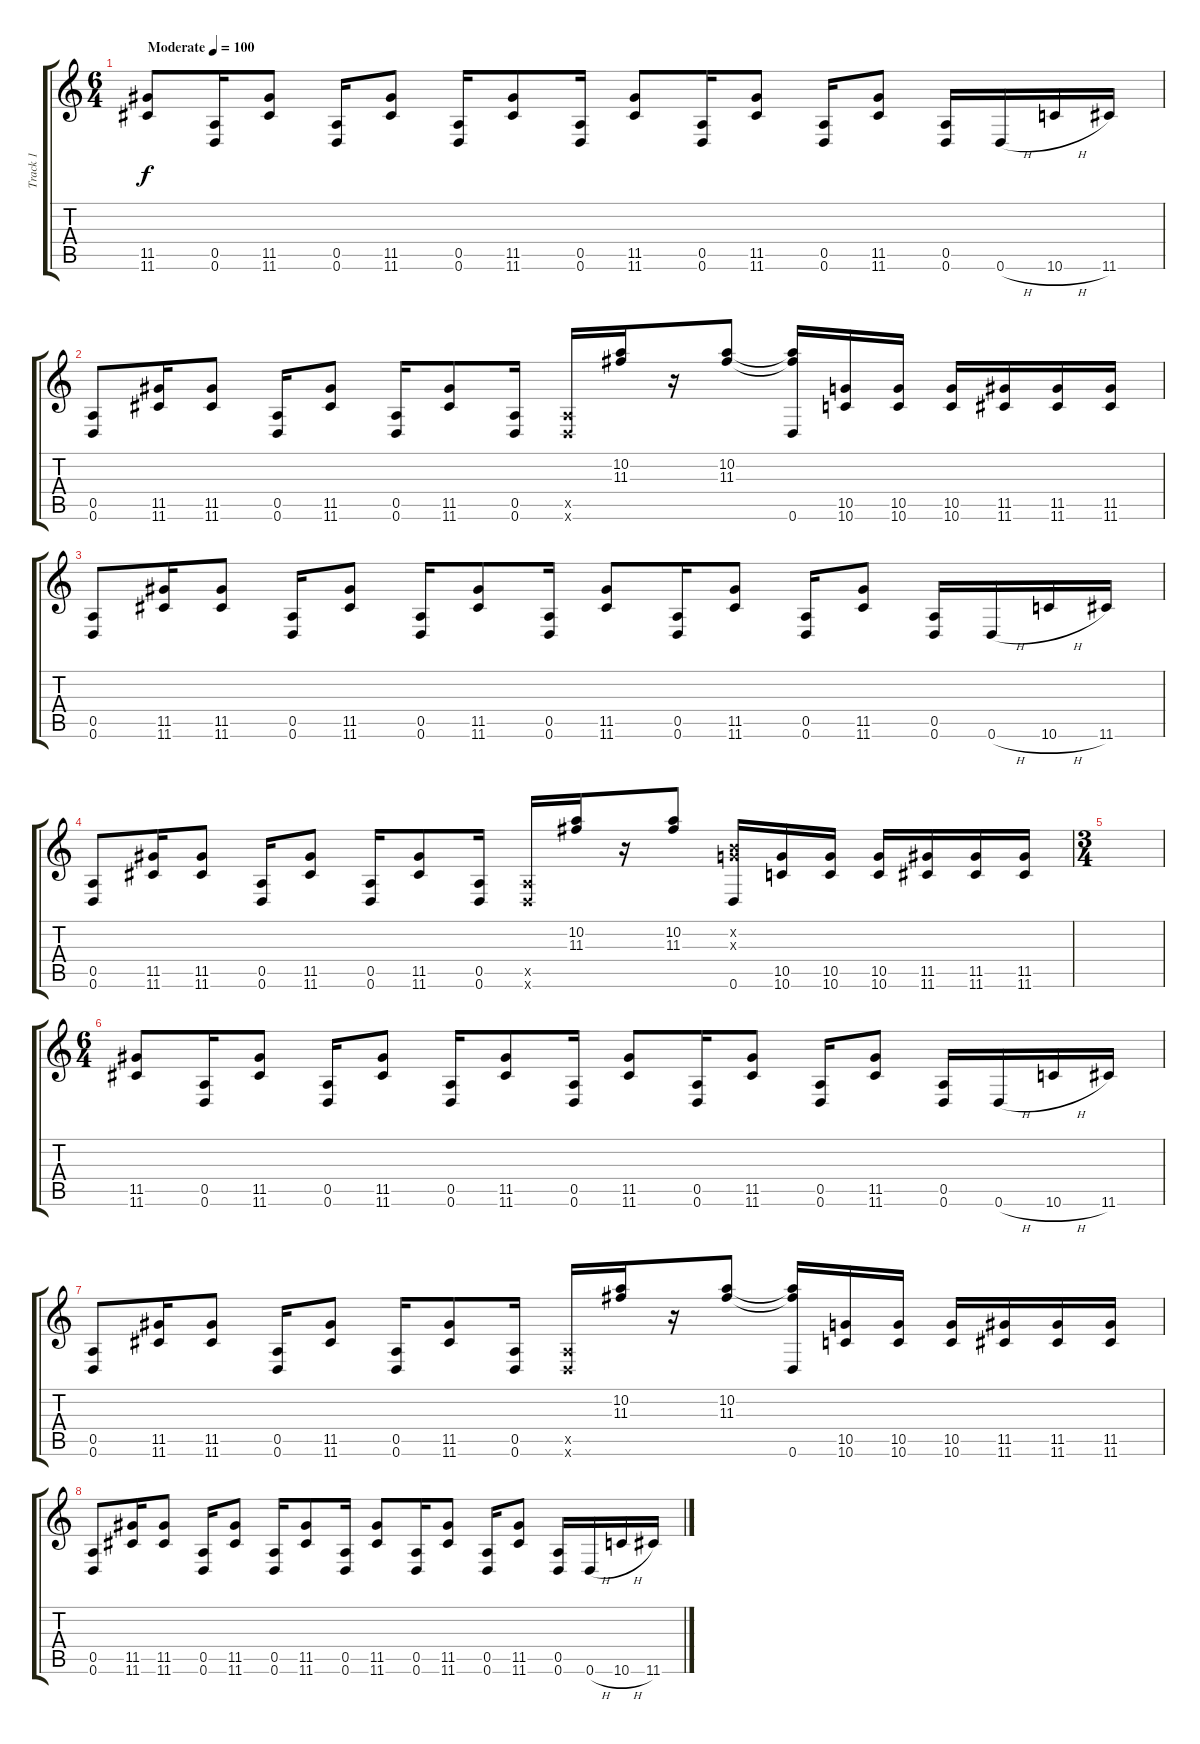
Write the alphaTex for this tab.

\track ("Track 1" "Track 1") {instrument distortionguitar}
\staff {score tabs}
\tuning (E4 B3 G3 D3 A2 D2) {hide}
\ts (6 4)
\tempo (100 "Moderate")
\clef g2
\ks c
(11.5 11.6).8{dy f instrument distortionguitar} (0.5 0.6).16 (11.5 11.6).8 (0.5 0.6).16 (11.5 11.6).8 (0.5 0.6).16 (11.5 11.6).8 (0.5 0.6).16 (11.5 11.6).8 (0.5 0.6).16 (11.5 11.6).8 (0.5 0.6).16 (11.5 11.6).8 (0.5 0.6).16 0.6{h}.16 10.6{h}.16 11.6.16 |
(0.5 0.6).8 (11.5 11.6).16 (11.5 11.6).8 (0.5 0.6).16 (11.5 11.6).8 (0.5 0.6).16 (11.5 11.6).8 (0.5 0.6).16 (0.5{x} 0.6{x}).16 (10.2 11.3).16 r.16 (10.2 11.3).8 (10.2{t} 11.3{t} 0.6).16 (10.5 10.6).16 (10.5 10.6).16 (10.5 10.6).16 (11.5 11.6).16 (11.5 11.6).16 (11.5 11.6).16 |
(0.5 0.6).8 (11.5 11.6).16 (11.5 11.6).8 (0.5 0.6).16 (11.5 11.6).8 (0.5 0.6).16 (11.5 11.6).8 (0.5 0.6).16 (11.5 11.6).8 (0.5 0.6).16 (11.5 11.6).8 (0.5 0.6).16 (11.5 11.6).8 (0.5 0.6).16 0.6{h}.16 10.6{h}.16 11.6.16 |
(0.5 0.6).8 (11.5 11.6).16 (11.5 11.6).8 (0.5 0.6).16 (11.5 11.6).8 (0.5 0.6).16 (11.5 11.6).8 (0.5 0.6).16 (0.5{x} 0.6{x}).16 (10.2 11.3).16 r.16 (10.2 11.3).8 (0.2{x} 0.3{x} 0.6).16 (10.5 10.6).16 (10.5 10.6).16 (10.5 10.6).16 (11.5 11.6).16 (11.5 11.6).16 (11.5 11.6).16 |
\ts (3 4)
|
\ts (6 4)
(11.5 11.6).8 (0.5 0.6).16 (11.5 11.6).8 (0.5 0.6).16 (11.5 11.6).8 (0.5 0.6).16 (11.5 11.6).8 (0.5 0.6).16 (11.5 11.6).8 (0.5 0.6).16 (11.5 11.6).8 (0.5 0.6).16 (11.5 11.6).8 (0.5 0.6).16 0.6{h}.16 10.6{h}.16 11.6.16 |
(0.5 0.6).8 (11.5 11.6).16 (11.5 11.6).8 (0.5 0.6).16 (11.5 11.6).8 (0.5 0.6).16 (11.5 11.6).8 (0.5 0.6).16 (0.5{x} 0.6{x}).16 (10.2 11.3).16 r.16 (10.2 11.3).8 (10.2{t} 11.3{t} 0.6).16 (10.5 10.6).16 (10.5 10.6).16 (10.5 10.6).16 (11.5 11.6).16 (11.5 11.6).16 (11.5 11.6).16 |
(0.5 0.6).8 (11.5 11.6).16 (11.5 11.6).8 (0.5 0.6).16 (11.5 11.6).8 (0.5 0.6).16 (11.5 11.6).8 (0.5 0.6).16 (11.5 11.6).8 (0.5 0.6).16 (11.5 11.6).8 (0.5 0.6).16 (11.5 11.6).8 (0.5 0.6).16 0.6{h}.16 10.6{h}.16 11.6.16
